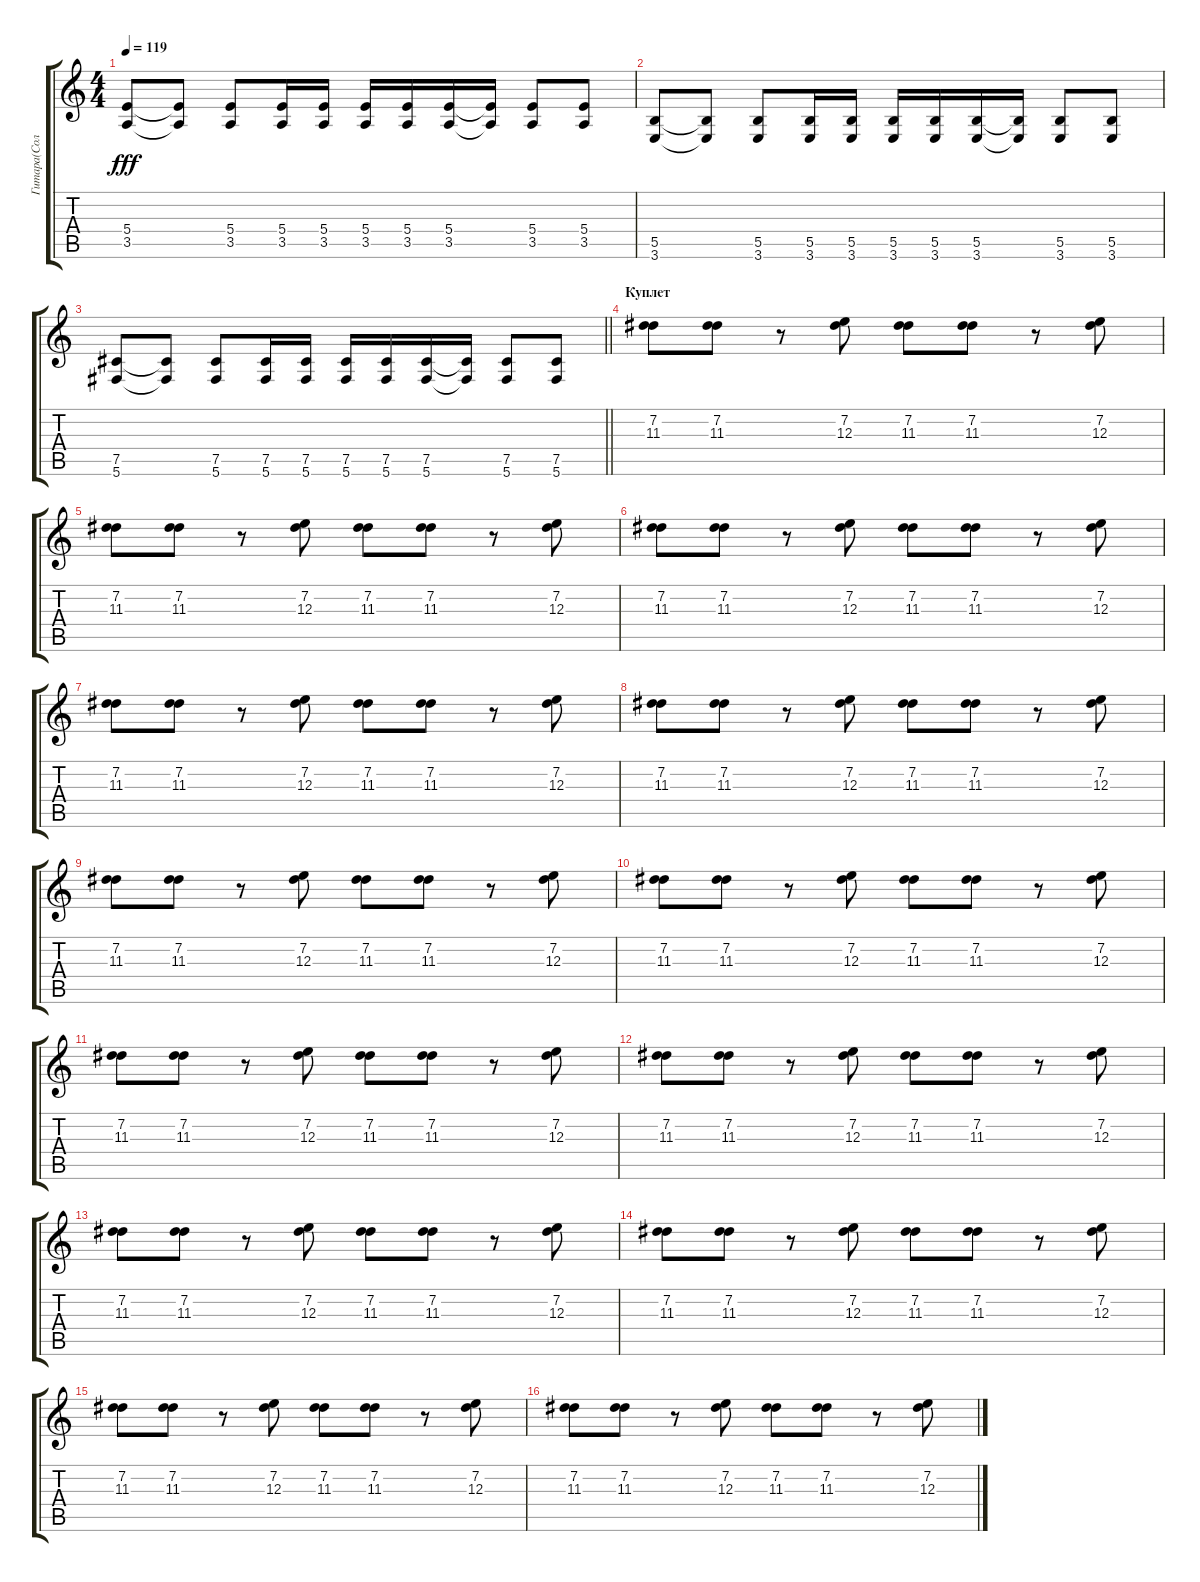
\track ("Гитара(Соло)" "Гитара(Сол") {instrument overdrivenguitar}
\staff {score tabs}
\tuning (Db4 Ab3 E3 B2 Gb2 Db2) {hide}
\ts (4 4)
\tempo 119
\clef g2
\ks c
(5.4 3.5).8{dy fff} (5.4{t} 3.5{t}).8 (5.4 3.5).8 (5.4 3.5).16 (5.4 3.5).16 (5.4 3.5).16 (5.4 3.5).16 (5.4 3.5).16 (5.4{t} 3.5{t}).16 (5.4 3.5).8 (5.4 3.5).8 |
(5.5 3.6).8 (5.5{t} 3.6{t}).8 (5.5 3.6).8 (5.5 3.6).16 (5.5 3.6).16 (5.5 3.6).16 (5.5 3.6).16 (5.5 3.6).16 (5.5{t} 3.6{t}).16 (5.5 3.6).8 (5.5 3.6).8 |
\barLineRight lightlight
(7.5 5.6).8 (7.5{t} 5.6{t}).8 (7.5 5.6).8 (7.5 5.6).16 (7.5 5.6).16 (7.5 5.6).16 (7.5 5.6).16 (7.5 5.6).16 (7.5{t} 5.6{t}).16 (7.5 5.6).8 (7.5 5.6).8 |
\section ("" "Куплет")
(7.2 11.3).8{balance 8} (7.2 11.3).8 r.8 (7.2 12.3).8 (7.2 11.3).8 (7.2 11.3).8 r.8 (7.2 12.3).8 |
(7.2 11.3).8 (7.2 11.3).8 r.8 (7.2 12.3).8 (7.2 11.3).8 (7.2 11.3).8 r.8 (7.2 12.3).8 |
(7.2 11.3).8 (7.2 11.3).8 r.8 (7.2 12.3).8 (7.2 11.3).8 (7.2 11.3).8 r.8 (7.2 12.3).8 |
(7.2 11.3).8 (7.2 11.3).8 r.8 (7.2 12.3).8 (7.2 11.3).8 (7.2 11.3).8 r.8 (7.2 12.3).8 |
(7.2 11.3).8 (7.2 11.3).8 r.8 (7.2 12.3).8 (7.2 11.3).8 (7.2 11.3).8 r.8 (7.2 12.3).8 |
(7.2 11.3).8 (7.2 11.3).8 r.8 (7.2 12.3).8 (7.2 11.3).8 (7.2 11.3).8 r.8 (7.2 12.3).8 |
(7.2 11.3).8 (7.2 11.3).8 r.8 (7.2 12.3).8 (7.2 11.3).8 (7.2 11.3).8 r.8 (7.2 12.3).8 |
(7.2 11.3).8 (7.2 11.3).8 r.8 (7.2 12.3).8 (7.2 11.3).8 (7.2 11.3).8 r.8 (7.2 12.3).8 |
(7.2 11.3).8 (7.2 11.3).8 r.8 (7.2 12.3).8 (7.2 11.3).8 (7.2 11.3).8 r.8 (7.2 12.3).8 |
(7.2 11.3).8 (7.2 11.3).8 r.8 (7.2 12.3).8 (7.2 11.3).8 (7.2 11.3).8 r.8 (7.2 12.3).8 |
(7.2 11.3).8 (7.2 11.3).8 r.8 (7.2 12.3).8 (7.2 11.3).8 (7.2 11.3).8 r.8 (7.2 12.3).8 |
(7.2 11.3).8 (7.2 11.3).8 r.8 (7.2 12.3).8 (7.2 11.3).8 (7.2 11.3).8 r.8 (7.2 12.3).8 |
(7.2 11.3).8 (7.2 11.3).8 r.8 (7.2 12.3).8 (7.2 11.3).8 (7.2 11.3).8 r.8 (7.2 12.3).8
